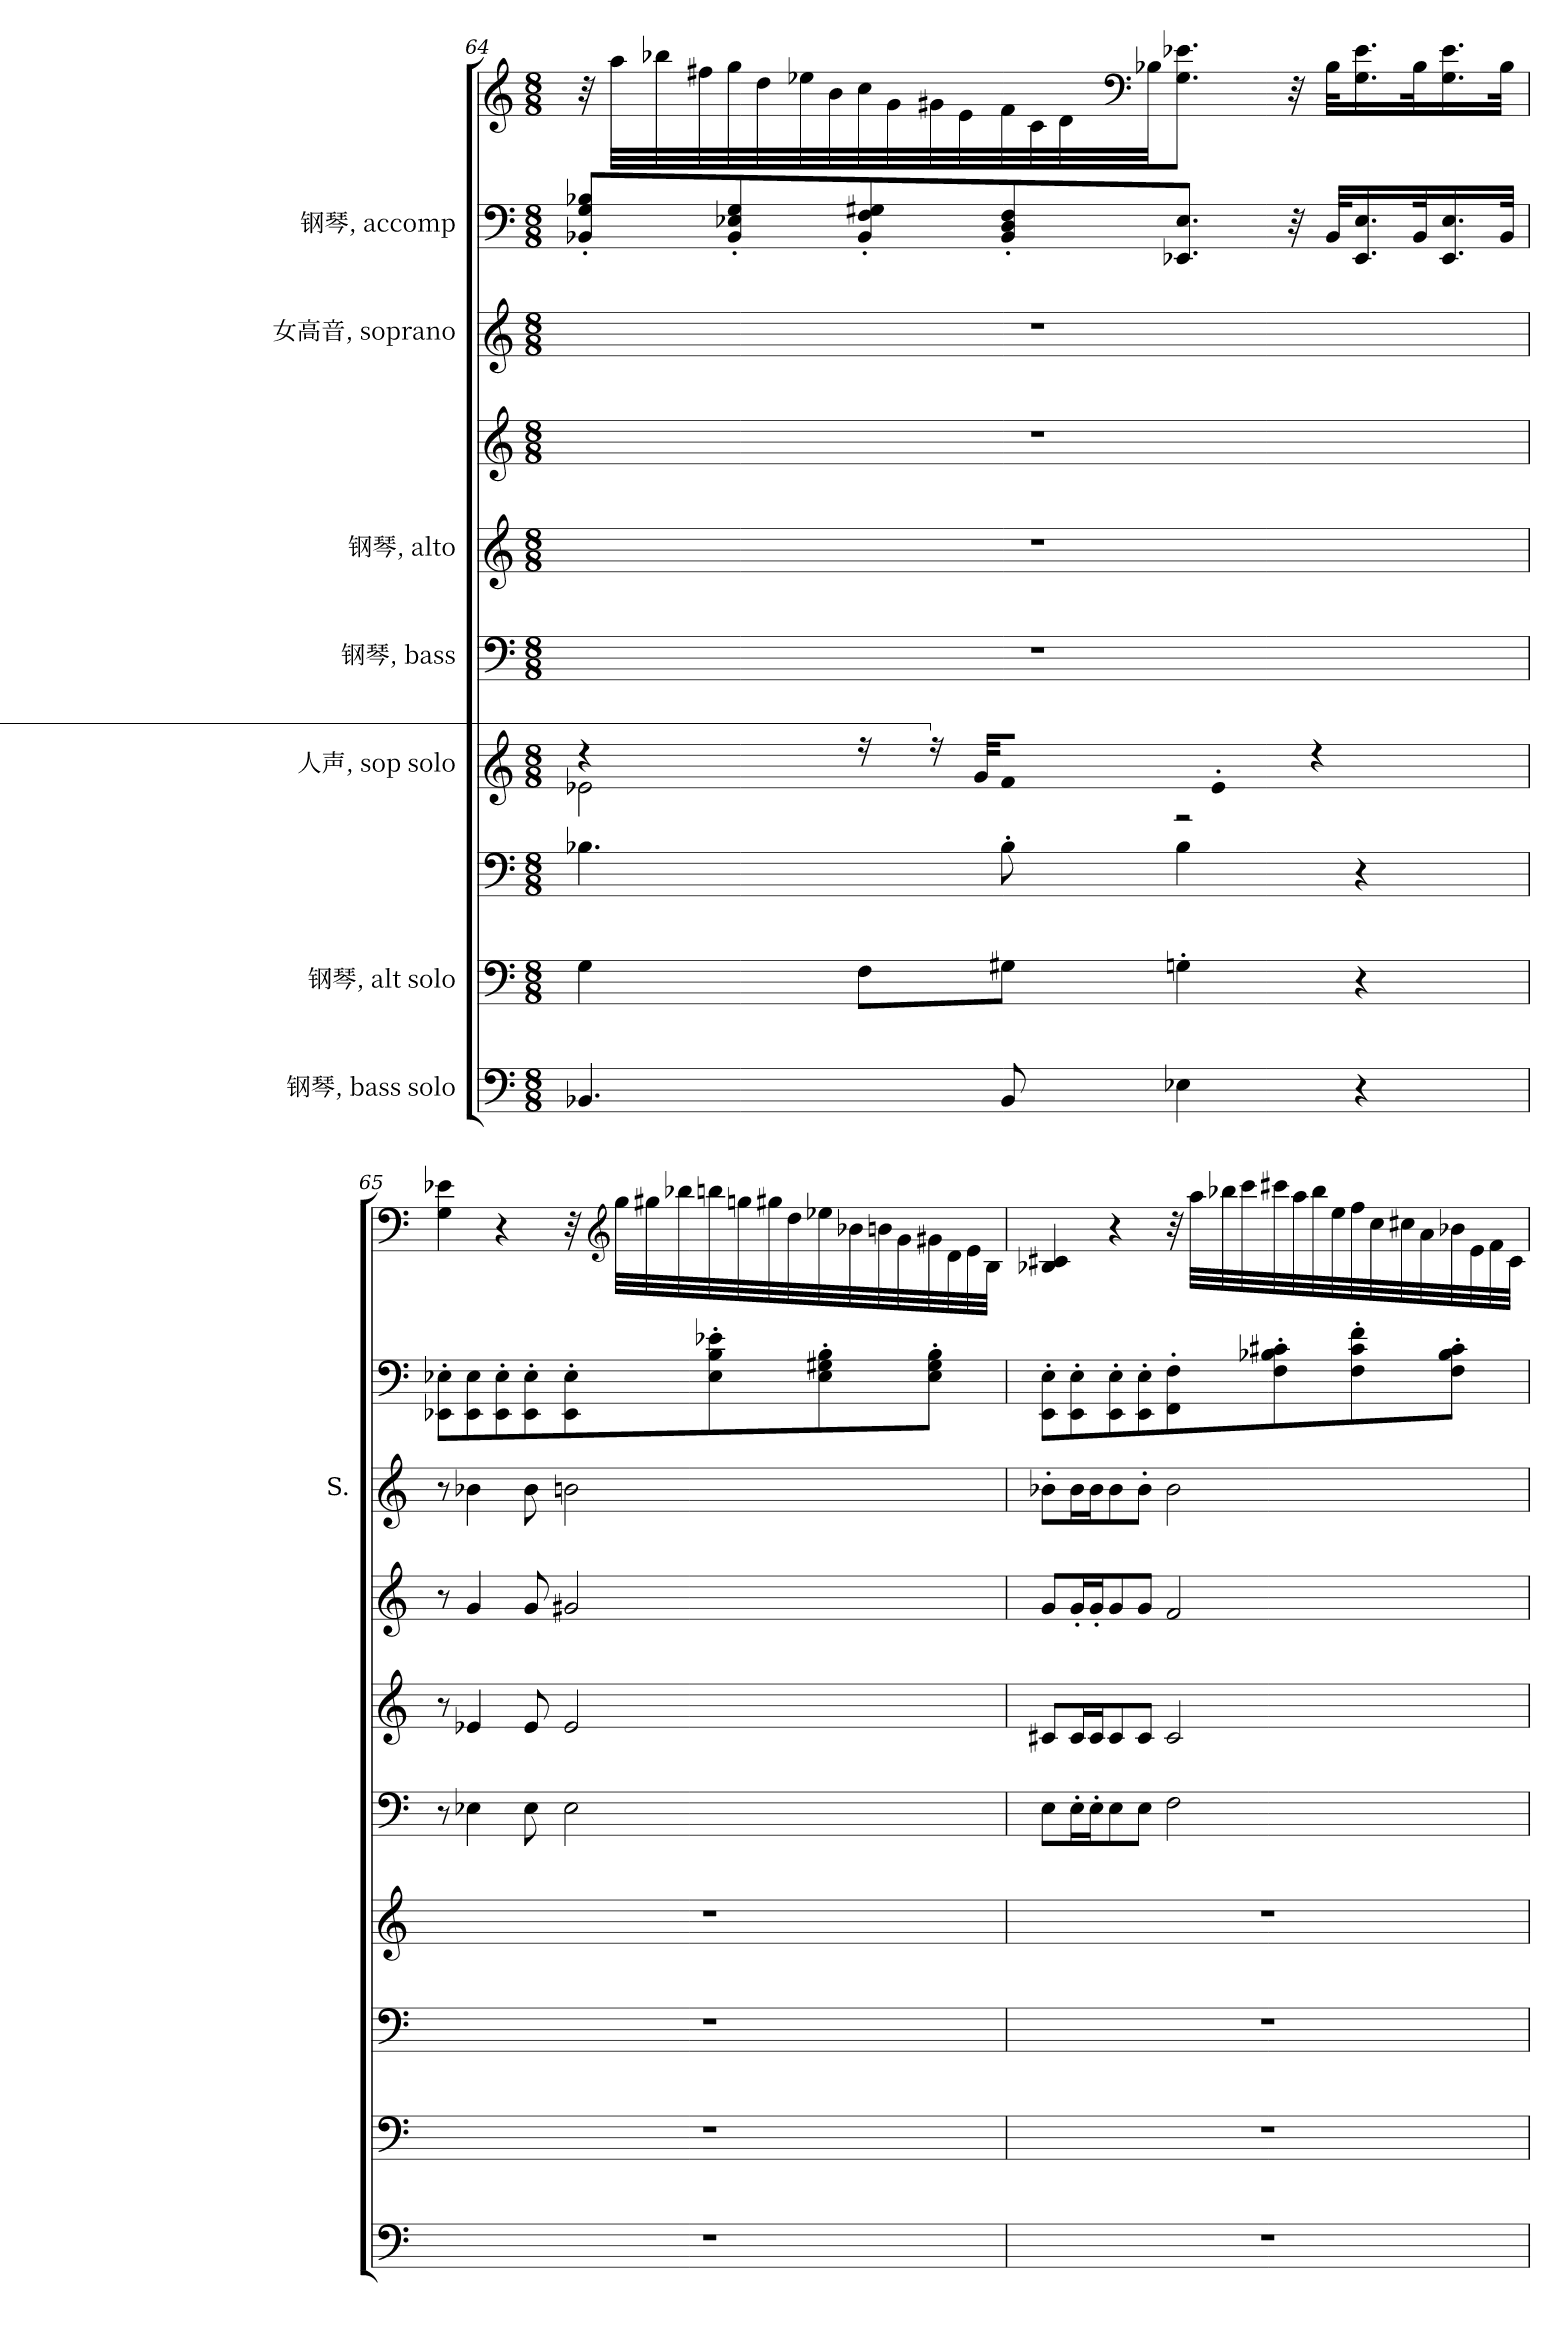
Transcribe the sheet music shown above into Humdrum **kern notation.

**kern	**kern	**kern	**kern	**kern	**kern	**kern	**kern	**kern	**kern
*part7	*part6	*part6	*part5	*part4	*part3	*part3	*part2	*part1	*part1
*staff10	*staff9	*staff8	*staff7	*staff6	*staff5	*staff4	*staff3	*staff2	*staff1
*I"钢琴, bass solo	*I"钢琴, alt solo	*	*I"人声, sop solo	*I"钢琴, bass	*I"钢琴, alto	*	*I"女高音, soprano	*I"钢琴, accomp	*
*	*	*	*	*	*	*	*I'S.	*	*
!!LO:PB:g=z
*clefF4	*clefF4	*clefF4	*clefG2	*clefF4	*clefG2	*clefG2	*clefG2	*clefF4	*clefG2
*k[]	*k[]	*k[]	*k[]	*k[]	*k[]	*k[]	*k[]	*k[]	*k[]
*M8/8	*M8/8	*M8/8	*M8/8	*M8/8	*M8/8	*M8/8	*M8/8	*M8/8	*M8/8
=64	=64	=64	=64	=64	=64	=64	=64	=64	=64
*	*	*	*^	*	*	*	*	*	*
4.BB-X/	4G\	4.B-X\	4r	2e-X\	1r	1r	1r	1r	8BB-X/' 8G/' 8B-X/'L	32r
.	.	.	.	.	.	.	.	.	.	32aa\LLL
.	.	.	.	.	.	.	.	.	.	32bb-X\
.	.	.	.	.	.	.	.	.	.	32ff#X\
.	.	.	.	.	.	.	.	.	8BB-/' 8E-X/' 8G/'	32gg\
.	.	.	.	.	.	.	.	.	.	32dd\
.	.	.	.	.	.	.	.	.	.	32ee-X\
.	.	.	.	.	.	.	.	.	.	32b\
.	8F\L	.	16r	.	.	.	.	.	8BB-/' 8F/' 8G#X/'	32cc\
.	.	.	.	.	.	.	.	.	.	32g\
.	.	.	24r	.	.	.	.	.	.	32g#X\
.	.	.	.	.	.	.	.	.	.	32e\
.	.	.	48g/KKL	.	.	.	.	.	.	.
8BB-/	8G#X\J	8B-'\	8f/J	.	.	.	.	.	8BB-/' 8D/' 8F/'	32f\
.	.	.	.	.	.	.	.	.	.	32c\
.	.	.	.	.	.	.	.	.	.	32d\
*	*	*	*	*	*	*	*	*	*	*clefF4
.	.	.	.	.	.	.	.	.	.	32B-X\JJ
4E-X\	4Gn'\	4B-\	4e-'/	2r	.	.	.	.	8.EE-X/ 8.E-/J	8.G\ 8.e-X\J
.	.	.	.	.	.	.	.	.	32r	32r
.	.	.	.	.	.	.	.	.	32BB-/KLL	32B-\KLL
4r	4r	4r	4r	.	.	.	.	.	16.EE-/ 16.E-/	16.G\ 16.e-\
.	.	.	.	.	.	.	.	.	32BB-/K	32B-\K
.	.	.	.	.	.	.	.	.	16.EE-/ 16.E-/	16.G\ 16.e-\
.	.	.	.	.	.	.	.	.	32BB-/JJk	32B-\JJk
*	*	*	*v	*v	*	*	*	*	*	*
!!LO:PB:g=z
=65	=65	=65	=65	=65	=65	=65	=65	=65	=65
1r	1r	1r	1r	8r	8r	8r	8r	8EE-X\' 8E-X\'L	4G\ 4e-X\
.	.	.	.	4E-X\	4e-X/	4g/	4b-X\	8EE-\ 8E-\	.
.	.	.	.	.	.	.	.	8EE-\' 8E-\'	4r
.	.	.	.	8E-\	8e-/	8g/	8b-\	8EE-\' 8E-\'	.
.	.	.	.	2E-\	2e-/	2g#X/	2bn\	8EE-\' 8E-\'	32r
*	*	*	*	*	*	*	*	*	*clefG2
.	.	.	.	.	.	.	.	.	32gg\LLL
.	.	.	.	.	.	.	.	.	32gg#X\
.	.	.	.	.	.	.	.	.	32bb-X\
.	.	.	.	.	.	.	.	8E-\' 8B\' 8e-X\'	32bbn\
.	.	.	.	.	.	.	.	.	32ggn\
.	.	.	.	.	.	.	.	.	32gg#X\
.	.	.	.	.	.	.	.	.	32dd\
.	.	.	.	.	.	.	.	8E-\' 8G#X\' 8B\'	32ee-X\
.	.	.	.	.	.	.	.	.	32b-X\
.	.	.	.	.	.	.	.	.	32bn\
.	.	.	.	.	.	.	.	.	32g\
.	.	.	.	.	.	.	.	8E-\' 8G#\' 8B\'J	32g#X\
.	.	.	.	.	.	.	.	.	32d\
.	.	.	.	.	.	.	.	.	32e-\
.	.	.	.	.	.	.	.	.	32B\JJJ
!!LO:PB:g=z
=66	=66	=66	=66	=66	=66	=66	=66	=66	=66
1r	1r	1r	1r	8E\L	8c#X/L	8g/L	8b-X'\L	8EE\' 8E\'L	4B-X/ 4c#X/
.	.	.	.	16E'\L	16c#/L	16g'/L	16b-\L	8EE\' 8E\'	.
.	.	.	.	16E'\J	16c#/J	16g'/J	16b-\J	.	.
.	.	.	.	8E\	8c#/	8g/	8b-\	8EE\' 8E\'	4r
.	.	.	.	8E\J	8c#/J	8g/J	8b-'\J	8EE\' 8E\'	.
.	.	.	.	2F\	2c#/	2f/	2b-\	8FF\' 8F\'	32r
.	.	.	.	.	.	.	.	.	32aa\LLL
.	.	.	.	.	.	.	.	.	32bb-X\
.	.	.	.	.	.	.	.	.	32ccc\
.	.	.	.	.	.	.	.	8F\' 8B-X\' 8c#X\'	32ccc#X\
.	.	.	.	.	.	.	.	.	32aa\
.	.	.	.	.	.	.	.	.	32bb-\
.	.	.	.	.	.	.	.	.	32ee\
.	.	.	.	.	.	.	.	8F\' 8c#\' 8f\'	32ff\
.	.	.	.	.	.	.	.	.	32cc\
.	.	.	.	.	.	.	.	.	32cc#X\
.	.	.	.	.	.	.	.	.	32a\
.	.	.	.	.	.	.	.	8F\' 8B-\' 8c#\'J	32b-X\
.	.	.	.	.	.	.	.	.	32e\
.	.	.	.	.	.	.	.	.	32f\
.	.	.	.	.	.	.	.	.	32c#\JJJ
=	=	=	=	=	=	=	=	=	=
*-	*-	*-	*-	*-	*-	*-	*-	*-	*-
